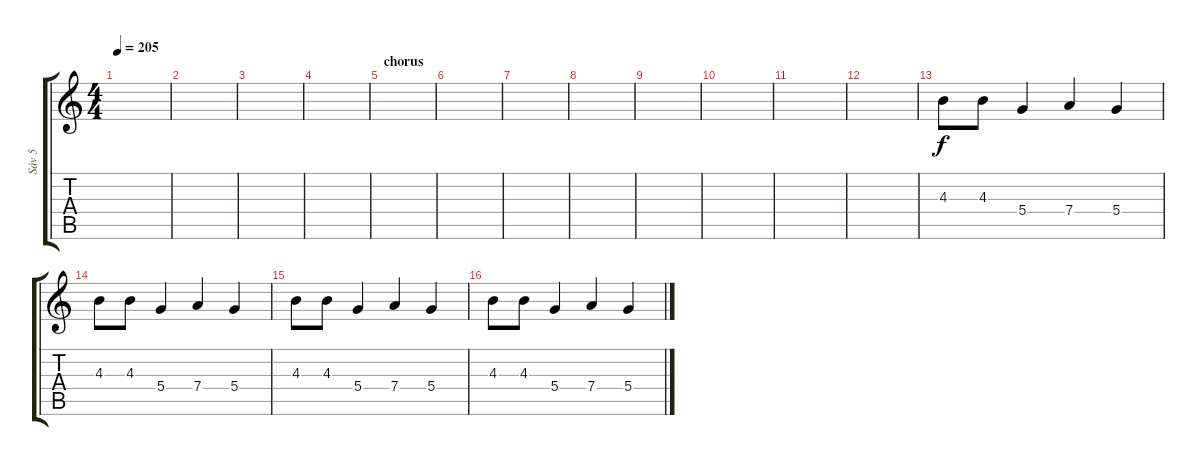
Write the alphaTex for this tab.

\track ("Sáv 5" "Sáv 5") {instrument distortionguitar}
\staff {score tabs}
\tuning (E4 B3 G3 D3 A2 E2) {hide}
\ts (4 4)
\tempo 205
\clef g2
\ks c
|
|
|
|
\section ("" "chorus")
|
|
|
|
|
|
|
|
4.3.8 4.3.8 5.4.4 7.4.4 5.4.4 |
4.3.8 4.3.8 5.4.4 7.4.4 5.4.4 |
4.3.8 4.3.8 5.4.4 7.4.4 5.4.4 |
4.3.8 4.3.8 5.4.4 7.4.4 5.4.4
